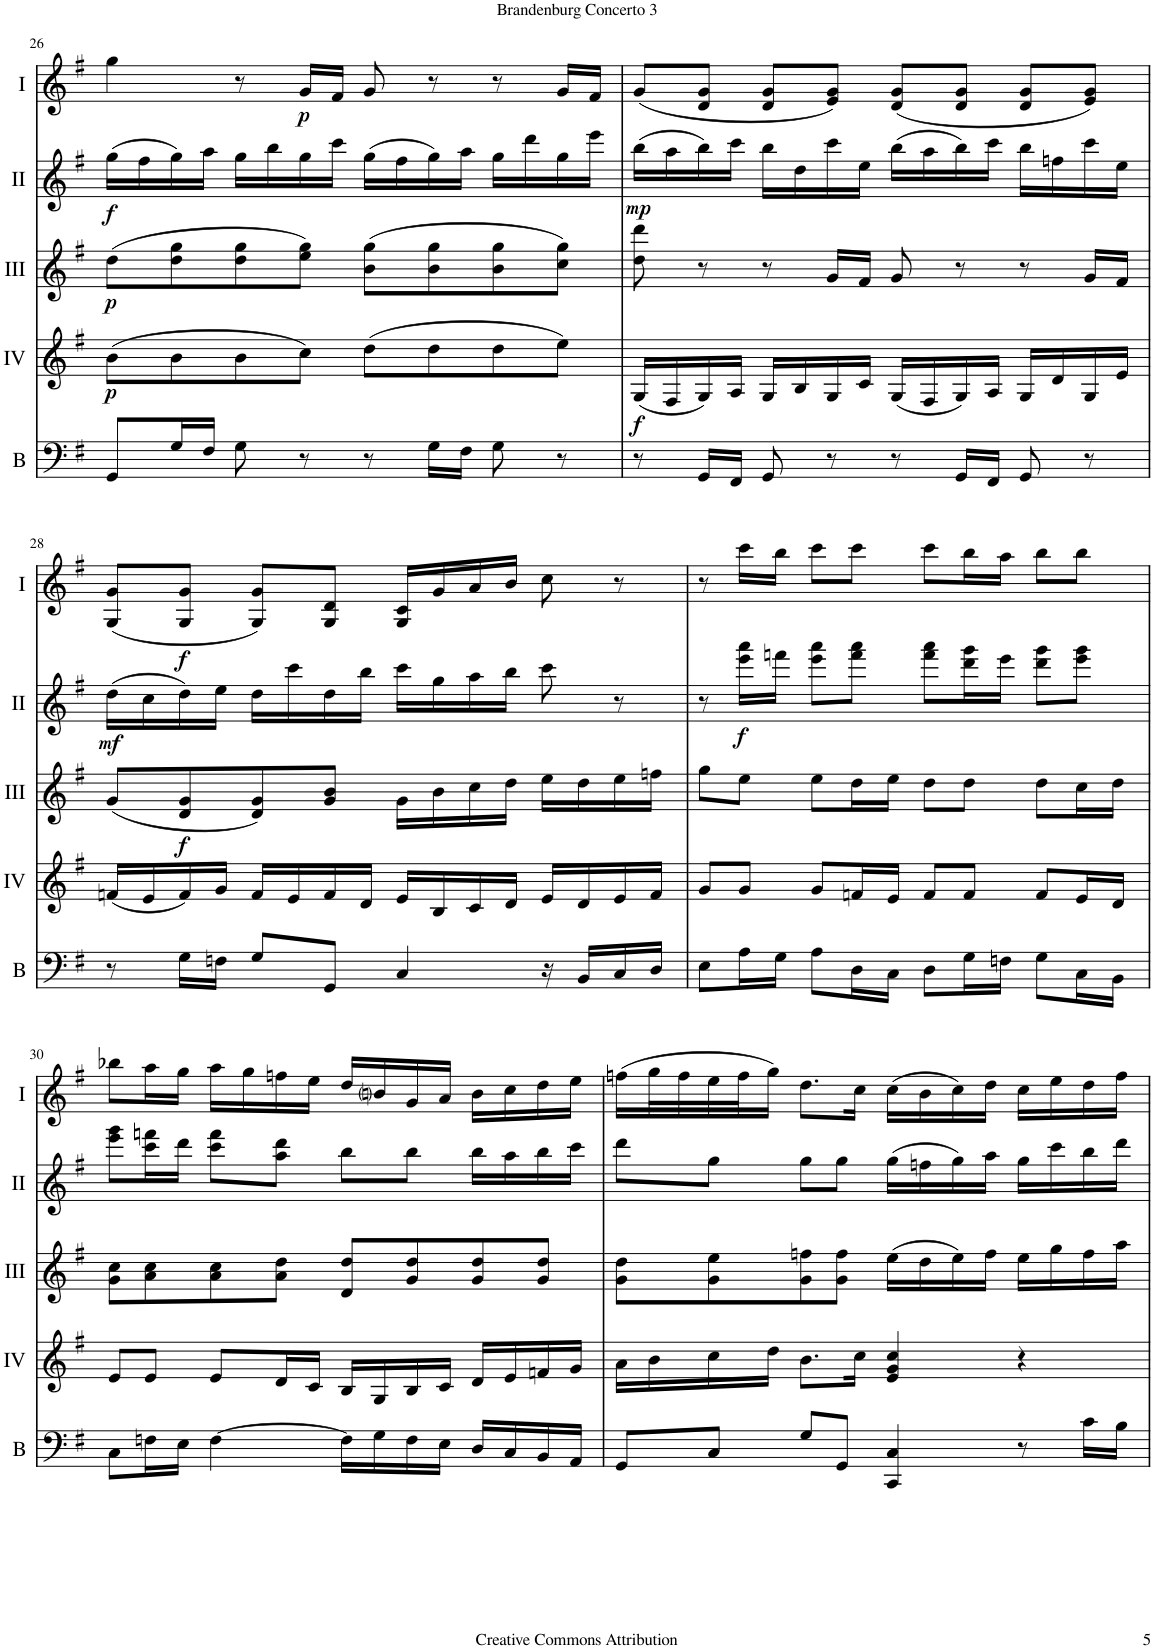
**kern	**kern	**dynam	**kern	**dynam	**kern	**dynam	**kern	**dynam
*part5	*part4	*part4	*part3	*part3	*part2	*part2	*part1	*part1
*staff5	*staff4	*staff4	*staff3	*staff3	*staff2	*staff2	*staff1	*staff1
*I"Bass	*I"Acc. 4	*	*I"Acc. 3	*	*I"Acc. 2	*	*I"Acc. 1	*
*I'B	*	*	*	*	*	*	*	*
!!LO:PB:g=z
*clefF4	*clefG2	*	*clefG2	*	*clefG2	*	*clefG2	*
*Trd7c12	*	*	*Trd7c12	*	*Trd7c12	*	*	*
*k[f#]	*k[f#]	*	*k[f#]	*	*k[f#]	*	*k[f#]	*
*M2/2	*M2/2	*	*M2/2	*	*M2/2	*	*M2/2	*
*met(c|)	*met(c|)	*	*met(c|)	*	*met(c|)	*	*met(c|)	*
=26	=26	=26	=26	=26	=26	=26	=26	=26
!	!	!LO:DY:b	!	!LO:DY:b	!	!LO:DY:b	!	!
8GG/L	(8b\L	p	(8dd\L	p	(16gg\LL	f	4gg\	.
.	.	.	.	.	16ff#\	.	.	.
16G/L	8b\	.	8dd\ 8gg\	.	16gg\)	.	.	.
16F#/JJ	.	.	.	.	16aa\JJ	.	.	.
8G\	8b\	.	8dd\ 8gg\	.	16gg\LL	.	8r	.
.	.	.	.	.	16bb\	.	.	.
!	!	!	!	!	!	!	!	!LO:DY:b
8r	8cc\J)	.	8ee\ 8gg\J)	.	16gg\	.	16g/LL	p
.	.	.	.	.	16ccc\JJ	.	16f#/JJ	.
8r	(8dd\L	.	(8b\ 8gg\L	.	(16gg\LL	.	8g/	.
.	.	.	.	.	16ff#\	.	.	.
16G\LL	8dd\	.	8b\ 8gg\	.	16gg\)	.	8r	.
16F#\JJ	.	.	.	.	16aa\JJ	.	.	.
8G\	8dd\	.	8b\ 8gg\	.	16gg\LL	.	8r	.
.	.	.	.	.	16ddd\	.	.	.
8r	8ee\J)	.	8cc\ 8gg\J)	.	16gg\	.	16g/LL	.
.	.	.	.	.	16eee\JJ	.	16f#/JJ	.
=27	=27	=27	=27	=27	=27	=27	=27	=27
!	!	!LO:DY:b	!	!	!	!LO:DY:b	!	!
8r	(16G/LL	f	8dd\ 8ddd\	.	(16bb\LL	mp	(8g/L	.
.	16F#/	.	.	.	16aa\	.	.	.
16GG/LL	16G/)	.	8r	.	16bb\)	.	8d/ 8g/J	.
16FF#/JJ	16A/JJ	.	.	.	16ccc\JJ	.	.	.
8GG/	16G/LL	.	8r	.	16bb\LL	.	8d/ 8g/L	.
.	16B/	.	.	.	16dd\	.	.	.
8r	16G/	.	16g/LL	.	16ccc\	.	8e/ 8g/J)	.
.	16c/JJ	.	16f#/JJ	.	16ee\JJ	.	.	.
8r	(16G/LL	.	8g/	.	(16bb\LL	.	(8d/ 8g/L	.
.	16F#/	.	.	.	16aa\	.	.	.
16GG/LL	16G/)	.	8r	.	16bb\)	.	8d/ 8g/J	.
16FF#/JJ	16A/JJ	.	.	.	16ccc\JJ	.	.	.
8GG/	16G/LL	.	8r	.	16bb\LL	.	8d/ 8g/L	.
.	16d/	.	.	.	16ffn\	.	.	.
8r	16G/	.	16g/LL	.	16ccc\	.	8e/ 8g/J)	.
.	16e/JJ	.	16f#/JJ	.	16ee\JJ	.	.	.
!!LO:LB:g=z
=28	=28	=28	=28	=28	=28	=28	=28	=28
!	!	!	!	!	!	!LO:DY:b	!	!
8r	(16fn/LL	.	(8g/L	.	(16dd\LL	mf	(8G/ 8g/L	.
.	16e/	.	.	.	16cc\	.	.	.
!	!	!	!	!LO:DY:b	!	!	!	!LO:DY:b
16G\LL	16f/)	.	8d/ 8g/	f	16dd\)	.	8G/ 8g/J	f
16Fn\JJ	16g/JJ	.	.	.	16ee\JJ	.	.	.
8G/L	16f/LL	.	8d/ 8g/)	.	16dd\LL	.	8G/ 8g/L)	.
.	16e/	.	.	.	16ccc\	.	.	.
8GG/J	16f/	.	8g/ 8b/J	.	16dd\	.	8G/ 8d/J	.
.	16d/JJ	.	.	.	16bb\JJ	.	.	.
4C/	16e/LL	.	16g\LL	.	16ccc\LL	.	16G/ 16c/LL	.
.	16B/	.	16b\	.	16gg\	.	16g/	.
.	16c/	.	16cc\	.	16aa\	.	16a/	.
.	16d/JJ	.	16dd\JJ	.	16bb\JJ	.	16b/JJ	.
16r	16e/LL	.	16ee\LL	.	8ccc\	.	8cc\	.
16BB/LL	16d/	.	16dd\	.	.	.	.	.
16C/	16e/	.	16ee\	.	8r	.	8r	.
16D/JJ	16f/JJ	.	16ffn\JJ	.	.	.	.	.
=29	=29	=29	=29	=29	=29	=29	=29	=29
8E\L	8g/L	.	8gg\L	.	8r	.	8r	.
!	!	!	!	!	!	!LO:DY:b	!	!
16A\L	8g/J	.	8ee\J	.	16eee\ 16aaa\LL	f	16ccc\LL	.
16G\JJ	.	.	.	.	16fffn\JJ	.	16bb\JJ	.
8A\L	8g/L	.	8ee\L	.	8eee\ 8aaa\L	.	8ccc\L	.
16D\L	16fn/L	.	16dd\L	.	8fff\ 8aaa\J	.	8ccc\J	.
16C\JJ	16e/JJ	.	16ee\JJ	.	.	.	.	.
8D\L	8f/L	.	8dd\L	.	8fff\ 8aaa\L	.	8ccc\L	.
16G\L	8f/J	.	8dd\J	.	16ddd\ 16ggg\L	.	16bb\L	.
16Fn\JJ	.	.	.	.	16eee\JJ	.	16aa\JJ	.
8G\L	8f/L	.	8dd\L	.	8ddd\ 8ggg\L	.	8bb\L	.
16C\L	16e/L	.	16cc\L	.	8eee\ 8ggg\J	.	8bb\J	.
16BB\JJ	16d/JJ	.	16dd\JJ	.	.	.	.	.
!!LO:LB:g=z
=30	=30	=30	=30	=30	=30	=30	=30	=30
8C\L	8e/L	.	8g\ 8cc\L	.	8eee\ 8ggg\L	.	8bb-X\L	.
16Fn\L	8e/J	.	8a\ 8cc\	.	16ccc\ 16fffn\L	.	16aa\L	.
16E\JJ	.	.	.	.	16ddd\JJ	.	16gg\JJ	.
[4F\	8e/L	.	8a\ 8cc\	.	8ccc\ 8fff\L	.	16aa\LL	.
.	.	.	.	.	.	.	16gg\	.
.	16d/L	.	8a\ 8dd\J	.	8aa\ 8ddd\J	.	16ffn\	.
.	16c/JJ	.	.	.	.	.	16ee\JJ	.
16F\LL]	16B/LL	.	8d/ 8dd/L	.	8bb\L	.	16dd/LL	.
16G\	16G/	.	.	.	.	.	16bni/	.
16F\	16B/	.	8g/ 8dd/	.	8bb\J	.	16g/	.
16E\JJ	16c/JJ	.	.	.	.	.	16a/JJ	.
16D/LL	16d/LL	.	8g/ 8dd/	.	16bb\LL	.	16b\LL	.
16C/	16e/	.	.	.	16aa\	.	16cc\	.
16BB/	16fn/	.	8g/ 8dd/J	.	16bb\	.	16dd\	.
16AA/JJ	16g/JJ	.	.	.	16ccc\JJ	.	16ee\JJ	.
=31	=31	=31	=31	=31	=31	=31	=31	=31
8GG/L	16a\LL	.	8g\ 8dd\L	.	8ddd\L	.	(16ffn\LL	.
.	16b\	.	.	.	.	.	32gg\L	.
.	.	.	.	.	.	.	32ff\	.
8C/J	16cc\	.	8g\ 8ee\	.	8gg\J	.	32ee\	.
.	.	.	.	.	.	.	32ff\J	.
.	16dd\JJ	.	.	.	.	.	16gg\JJ)	.
8G/L	8.b\L	.	8g\ 8ffn\	.	8gg\L	.	8.dd\L	.
8GG/J	.	.	8g\ 8ff\J	.	8gg\J	.	.	.
.	16cc\Jk	.	.	.	.	.	16cc\Jk	.
4CC/ 4C/	4e/ 4g/ 4cc/	.	(16ee\LL	.	(16gg\LL	.	(16cc\LL	.
.	.	.	16dd\	.	16ffn\	.	16b\	.
.	.	.	16ee\)	.	16gg\)	.	16cc\)	.
.	.	.	16ff\JJ	.	16aa\JJ	.	16dd\JJ	.
8r	4r	.	16ee\LL	.	16gg\LL	.	16cc\LL	.
.	.	.	16gg\	.	16ccc\	.	16ee\	.
16c\LL	.	.	16ff\	.	16bb\	.	16dd\	.
16B\JJ	.	.	16aa\JJ	.	16ddd\JJ	.	16ff\JJ	.
=	=	=	=	=	=	=	=	=
*-	*-	*-	*-	*-	*-	*-	*-	*-
